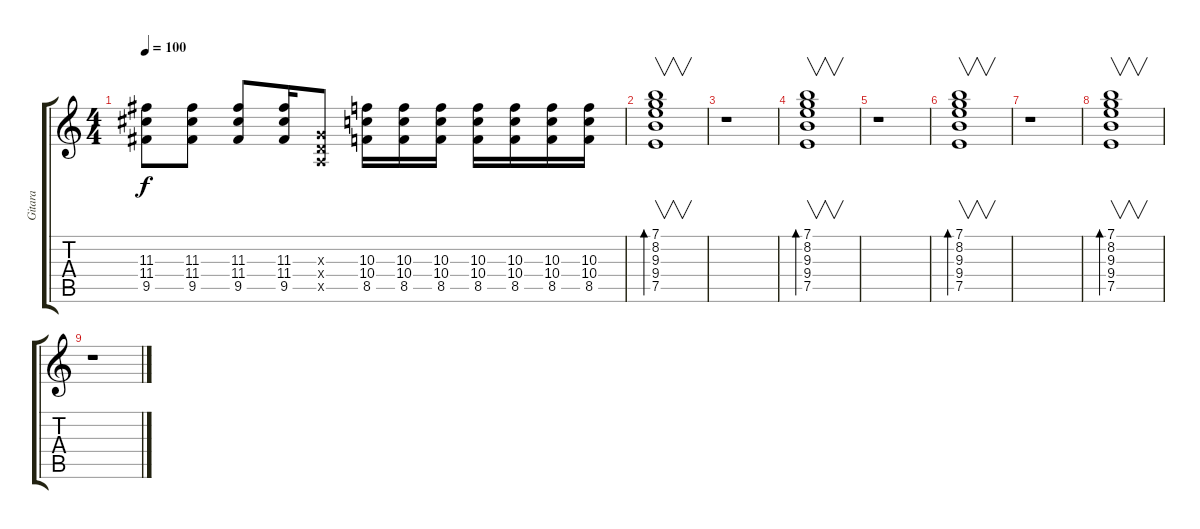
\track ("Gitara" "Gitara") {instrument overdrivenguitar}
\staff {score tabs}
\tuning (E4 B3 G3 D3 A2 E2) {hide}
\ts (4 4)
\tempo 100
\clef g2
\ks c
(11.3 11.4 9.5).8{dy f} (11.3 11.4 9.5).8 (11.3 11.4 9.5).8 (11.3 11.4 9.5).16 (0.3{x} 0.4{x} 0.5{x}).8 (10.3 10.4 8.5).16 (10.3 10.4 8.5).16 (10.3 10.4 8.5).16 (10.3 10.4 8.5).16 (10.3 10.4 8.5).16 (10.3 10.4 8.5).16 (10.3 10.4 8.5).16 |
(7.1 8.2 9.3 9.4 7.5).1{v bd 120} |
r.1 |
(7.1 8.2 9.3 9.4 7.5).1{v bd 120} |
r.1 |
(7.1 8.2 9.3 9.4 7.5).1{v bd 120} |
r.1 |
(7.1 8.2 9.3 9.4 7.5).1{v bd 120} |
r.1
